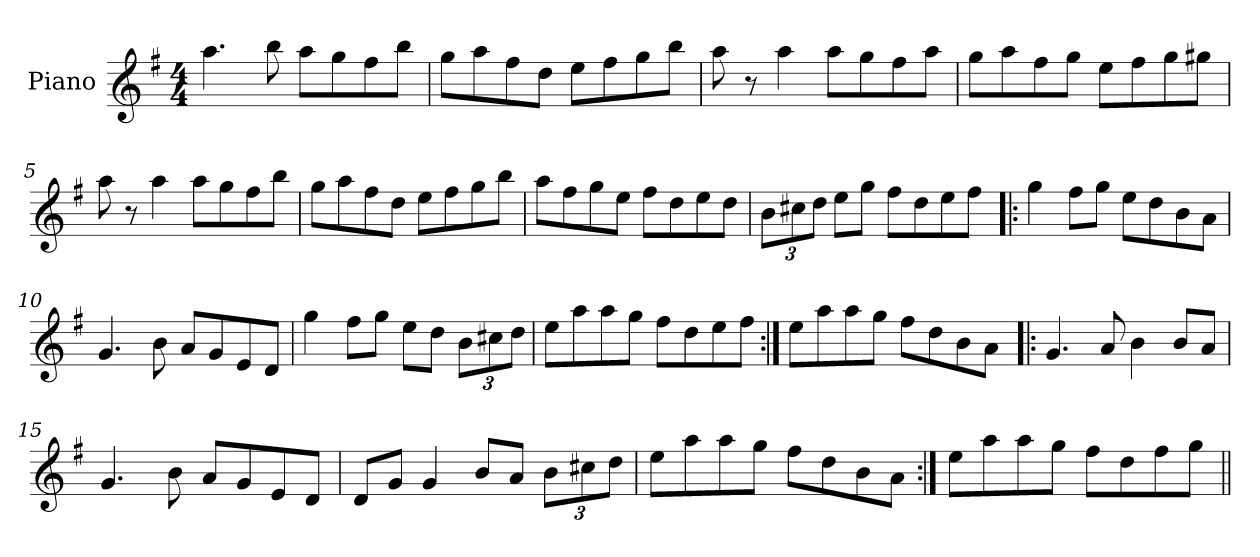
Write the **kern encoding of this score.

**kern
*part1
*staff1
*I"Piano
*I'Pno
*clefG2
*k[f#]
*G:
*M4/4
=1
4.aa\
8bb\
8aa\L
8gg\
8ff#\
8bb\J
=2
8gg\L
8aa\
8ff#\
8dd\J
8ee\L
8ff#\
8gg\
8bb\J
=3
8aa\
8r
4aa\
8aa\L
8gg\
8ff#\
8aa\J
=4
8gg\L
8aa\
8ff#\
8gg\J
8ee\L
8ff#\
8gg\
8gg#X\J
=5
8aa\
8r
4aa\
8aa\L
8gg\
8ff#\
8bb\J
=6
8gg\L
8aa\
8ff#\
8dd\J
8ee\L
8ff#\
8gg\
8bb\J
=7
8aa\L
8ff#\
8gg\
8ee\J
8ff#\L
8dd\
8ee\
8dd\J
=8
12b\L
12cc#X\
12dd\J
8ee\L
8gg\J
8ff#\L
8dd\
8ee\
8ff#\J
=9!|:
4gg\
8ff#\L
8gg\J
8ee\L
8dd\
8b\
8a\J
=10
4.g/
8b\
8a/L
8g/
8e/
8d/J
=11
4gg\
8ff#\L
8gg\J
8ee\L
8dd\J
12b\L
12cc#X\
12dd\J
=12
8ee\L
8aa\
8aa\
8gg\J
8ff#\L
8dd\
8ee\
8ff#\J
=13:|!
8ee\L
8aa\
8aa\
8gg\J
8ff#\L
8dd\
8b\
8a\J
=14!|:
4.g/
8a/
4b\
8b/L
8a/J
=15
4.g/
8b\
8a/L
8g/
8e/
8d/J
=16
8d/L
8g/J
4g/
8b/L
8a/J
12b\L
12cc#X\
12dd\J
=17
8ee\L
8aa\
8aa\
8gg\J
8ff#\L
8dd\
8b\
8a\J
=18:|!
8ee\L
8aa\
8aa\
8gg\J
8ff#\L
8dd\
8ff#\
8gg\J
=||
*-
